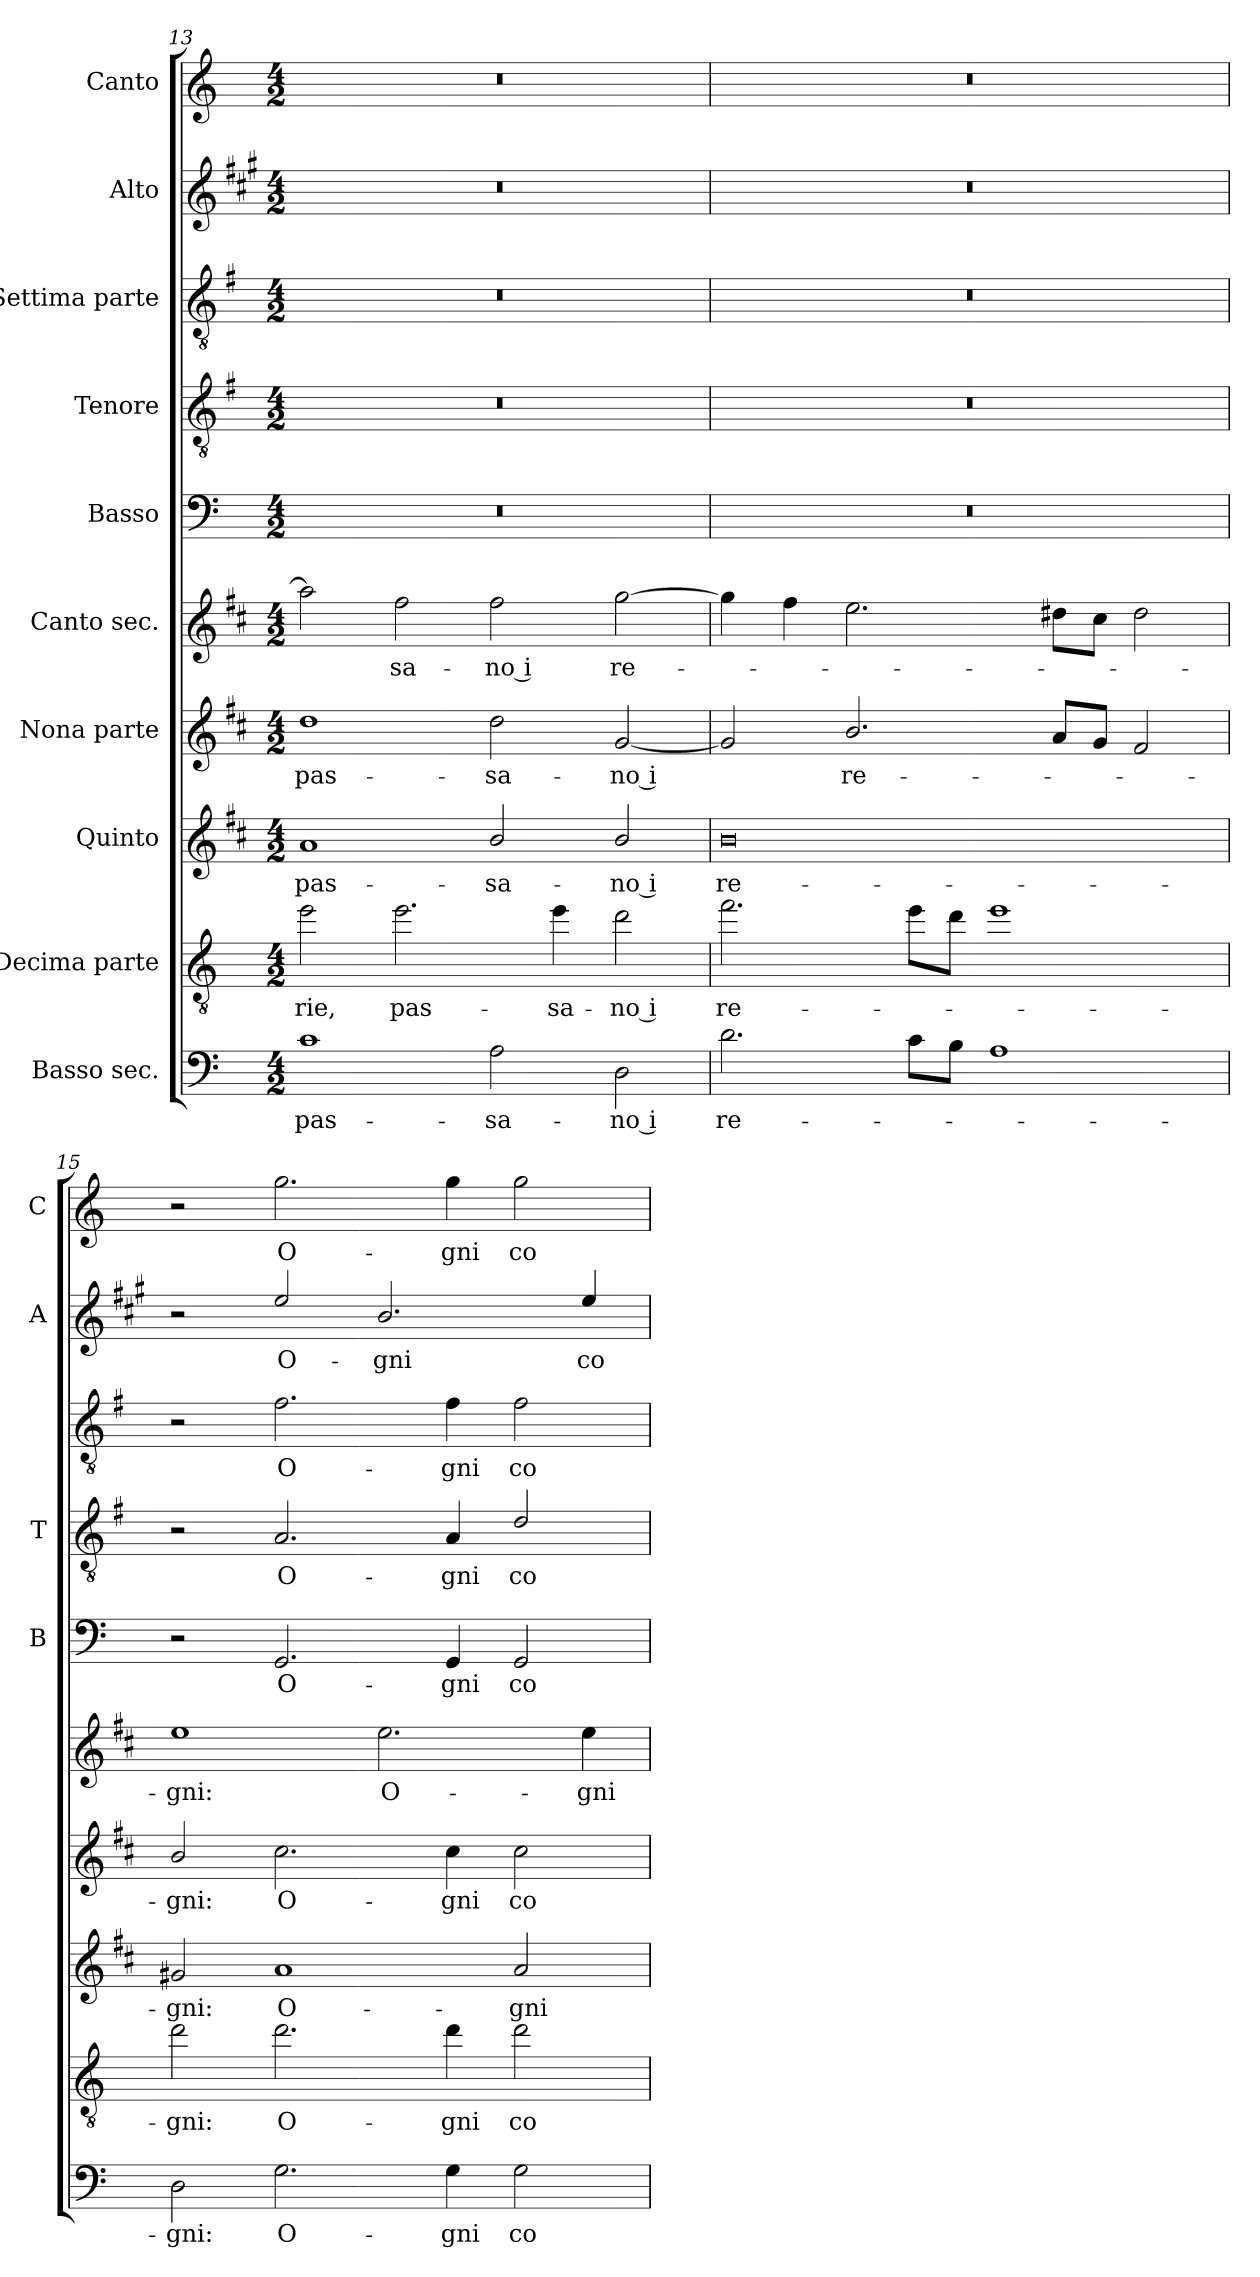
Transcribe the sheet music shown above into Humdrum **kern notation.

**kern	**text	**kern	**text	**kern	**text	**kern	**text	**kern	**text	**kern	**text	**kern	**text	**kern	**text	**kern	**text	**kern	**text
*part10	*part10	*part9	*part9	*part8	*part8	*part7	*part7	*part6	*part6	*part5	*part5	*part4	*part4	*part3	*part3	*part2	*part2	*part1	*part1
*staff10	*staff10	*staff9	*staff9	*staff8	*staff8	*staff7	*staff7	*staff6	*staff6	*staff5	*staff5	*staff4	*staff4	*staff3	*staff3	*staff2	*staff2	*staff1	*staff1
*I"Basso sec.	*	*I"Decima parte	*	*I"Quinto	*	*I"Nona parte	*	*I"Canto sec.	*	*I"Basso	*	*I"Tenore	*	*I"Settima parte	*	*I"Alto	*	*I"Canto	*
*	*	*	*	*	*	*	*	*	*	*I'B	*	*I'T	*	*	*	*I'A	*	*I'C	*
*clefF4	*	*clefGv2	*	*clefG2	*	*clefG2	*	*clefG2	*	*clefF4	*	*clefGv2	*	*clefGv2	*	*clefG2	*	*clefG2	*
*	*	*ITrd8c14	*	*ITrd1c2	*	*ITrd1c2	*	*ITrd1c2	*	*	*	*ITrd4c7	*	*ITrd4c7	*	*ITrd5c9	*	*	*
*k[]	*	*k[]	*	*k[]	*	*k[]	*	*k[]	*	*k[]	*	*k[]	*	*k[]	*	*k[]	*	*k[]	*
*C:	*	*C:	*	*C:	*	*C:	*	*C:	*	*C:	*	*C:	*	*C:	*	*C:	*	*C:	*
*M4/2	*	*M4/2	*	*M4/2	*	*M4/2	*	*M4/2	*	*M4/2	*	*M4/2	*	*M4/2	*	*M4/2	*	*M4/2	*
=13	=13	=13	=13	=13	=13	=13	=13	=13	=13	=13	=13	=13	=13	=13	=13	=13	=13	=13	=13
!	!LO:LY:b	!	!LO:LY:b	!	!LO:LY:b	!	!LO:LY:b	!	!	!	!	!	!	!	!	!	!	!	!
1c	pas-	2e\	-rie,	1g	pas-	1cc	pas-	2gg\]	.	0r	.	0r	.	0r	.	0r	.	0r	.
!	!	!	!LO:LY:b	!	!	!	!	!	!LO:LY:b	!	!	!	!	!	!	!	!	!	!
.	.	2.e\	pas-	.	.	.	.	2ee\	-sa-	.	.	.	.	.	.	.	.	.	.
!	!LO:LY:b	!	!	!	!LO:LY:b	!	!LO:LY:b	!	!LO:LY:b	!	!	!	!	!	!	!	!	!	!
2A\	-sa-	.	.	2a/	-sa-	2cc\	-sa-	2ee\	-no i	.	.	.	.	.	.	.	.	.	.
!	!	!	!LO:LY:b	!	!	!	!	!	!	!	!	!	!	!	!	!	!	!	!
.	.	4e\	-sa-	.	.	.	.	.	.	.	.	.	.	.	.	.	.	.	.
!	!LO:LY:b	!	!LO:LY:b	!	!LO:LY:b	!	!LO:LY:b	!	!LO:LY:b	!	!	!	!	!	!	!	!	!	!
2D\	-no i	2d\	-no i	2a/	-no i	[2f/	-no i	[2ff\	re-	.	.	.	.	.	.	.	.	.	.
=14	=14	=14	=14	=14	=14	=14	=14	=14	=14	=14	=14	=14	=14	=14	=14	=14	=14	=14	=14
!	!LO:LY:b	!	!LO:LY:b	!	!LO:LY:b	!	!	!	!	!	!	!	!	!	!	!	!	!	!
2.d\	re-	2.f\	re-	0a	re-	2f/]	.	4ff\]	.	0r	.	0r	.	0r	.	0r	.	0r	.
.	.	.	.	.	.	.	.	4ee\	.	.	.	.	.	.	.	.	.	.	.
!	!	!	!	!	!	!	!LO:LY:b	!	!	!	!	!	!	!	!	!	!	!	!
.	.	.	.	.	.	2.a/	re-	2.dd\	.	.	.	.	.	.	.	.	.	.	.
8c\L	.	8e\L	.	.	.	.	.	.	.	.	.	.	.	.	.	.	.	.	.
8B\J	.	8d\J	.	.	.	.	.	.	.	.	.	.	.	.	.	.	.	.	.
1A	.	1e	.	.	.	.	.	.	.	.	.	.	.	.	.	.	.	.	.
.	.	.	.	.	.	8g/L	.	8cc#X\L	.	.	.	.	.	.	.	.	.	.	.
.	.	.	.	.	.	8f/J	.	8b\J	.	.	.	.	.	.	.	.	.	.	.
.	.	.	.	.	.	2e/	.	2cc#\	.	.	.	.	.	.	.	.	.	.	.
=15	=15	=15	=15	=15	=15	=15	=15	=15	=15	=15	=15	=15	=15	=15	=15	=15	=15	=15	=15
!	!LO:LY:b	!	!LO:LY:b	!	!LO:LY:b	!	!LO:LY:b	!	!LO:LY:b	!	!	!	!	!	!	!	!	!	!
2D\	-gni:	2d\	-gni:	2f#X/	-gni:	2a/	-gni:	1dd	-gni:	2r	.	2r	.	2r	.	2r	.	2r	.
!	!LO:LY:b	!	!LO:LY:b	!	!LO:LY:b	!	!LO:LY:b	!	!	!	!LO:LY:b	!	!LO:LY:b	!	!LO:LY:b	!	!LO:LY:b	!	!LO:LY:b
2.G\	O-	2.d\	O-	1g	O-	2.b\	O-	.	.	2.GG/	O-	2.D/	O-	2.B\	O-	2g/	O-	2.gg\	O-
!	!	!	!	!	!	!	!	!	!LO:LY:b	!	!	!	!	!	!	!	!LO:LY:b	!	!
.	.	.	.	.	.	.	.	2.dd\	O-	.	.	.	.	.	.	2.d/	-gni	.	.
!	!LO:LY:b	!	!LO:LY:b	!	!	!	!LO:LY:b	!	!	!	!LO:LY:b	!	!LO:LY:b	!	!LO:LY:b	!	!	!	!LO:LY:b
4G\	-gni	4d\	-gni	.	.	4b\	-gni	.	.	4GG/	-gni	4D/	-gni	4B\	-gni	.	.	4gg\	-gni
!	!LO:LY:b	!	!LO:LY:b	!	!LO:LY:b	!	!LO:LY:b	!	!	!	!LO:LY:b	!	!LO:LY:b	!	!LO:LY:b	!	!	!	!LO:LY:b
2G\	co-	2d\	co-	2g/	-gni	2b\	co-	.	.	2GG/	co-	2G/	co-	2B\	co-	.	.	2gg\	co-
!	!	!	!	!	!	!	!	!	!LO:LY:b	!	!	!	!	!	!	!	!LO:LY:b	!	!
.	.	.	.	.	.	.	.	4dd\	-gni	.	.	.	.	.	.	4g/	co-	.	.
=	=	=	=	=	=	=	=	=	=	=	=	=	=	=	=	=	=	=	=
*-	*-	*-	*-	*-	*-	*-	*-	*-	*-	*-	*-	*-	*-	*-	*-	*-	*-	*-	*-
